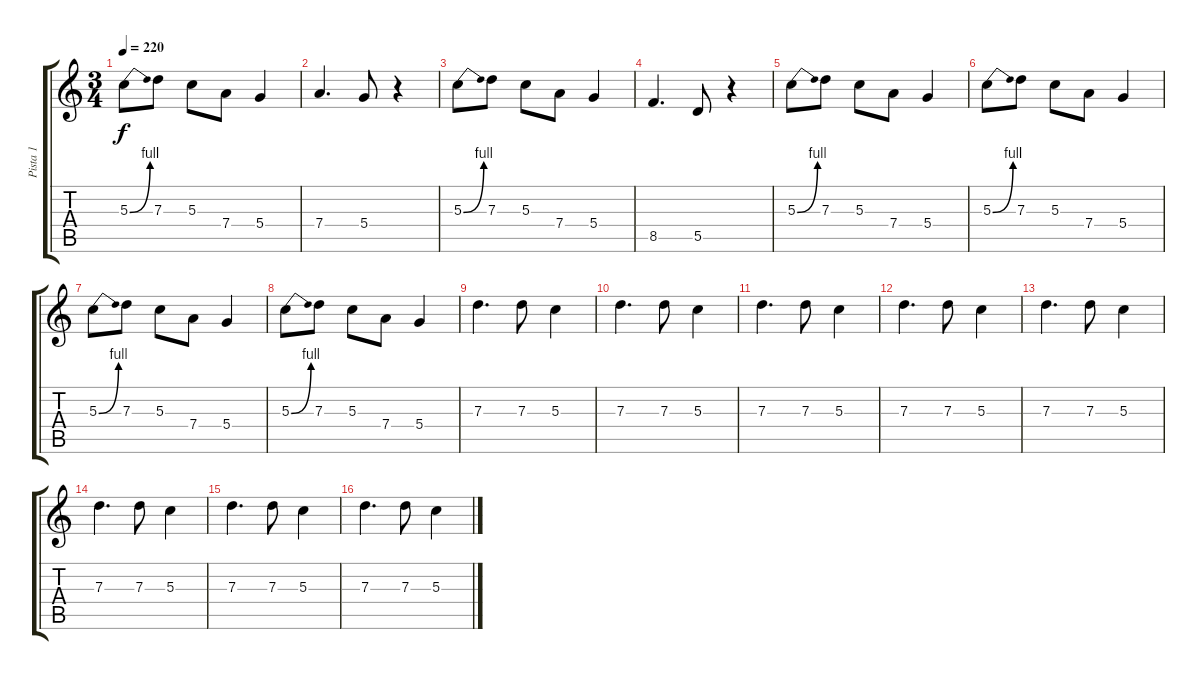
\track ("Pista 1" "Pista 1") {instrument overdrivenguitar}
\staff {score tabs}
\tuning (E4 B3 G3 D3 A2 E2) {hide}
\ts (3 4)
\tempo 220
\clef g2
\ks c
5.3{be (bend 0 0 60 4)}.8{dy f} 7.3.8 5.3.8 7.4.8 5.4.4 |
7.4.4{d} 5.4.8 r.4 |
5.3{be (bend 0 0 60 4)}.8 7.3.8 5.3.8 7.4.8 5.4.4 |
8.5.4{d} 5.5.8 r.4 |
5.3{be (bend 0 0 60 4)}.8{volume 16} 7.3.8 5.3.8 7.4.8 5.4.4 |
5.3{be (bend 0 0 60 4)}.8{volume 16} 7.3.8 5.3.8 7.4.8 5.4.4 |
5.3{be (bend 0 0 60 4)}.8{volume 16} 7.3.8 5.3.8 7.4.8 5.4.4 |
5.3{be (bend 0 0 60 4)}.8{volume 16} 7.3.8 5.3.8 7.4.8 5.4.4 |
7.3.4{d} 7.3.8 5.3.4 |
7.3.4{d} 7.3.8 5.3.4 |
7.3.4{d} 7.3.8 5.3.4 |
7.3.4{d} 7.3.8 5.3.4 |
7.3.4{d} 7.3.8 5.3.4 |
7.3.4{d} 7.3.8 5.3.4 |
7.3.4{d} 7.3.8 5.3.4 |
7.3.4{d} 7.3.8 5.3.4
